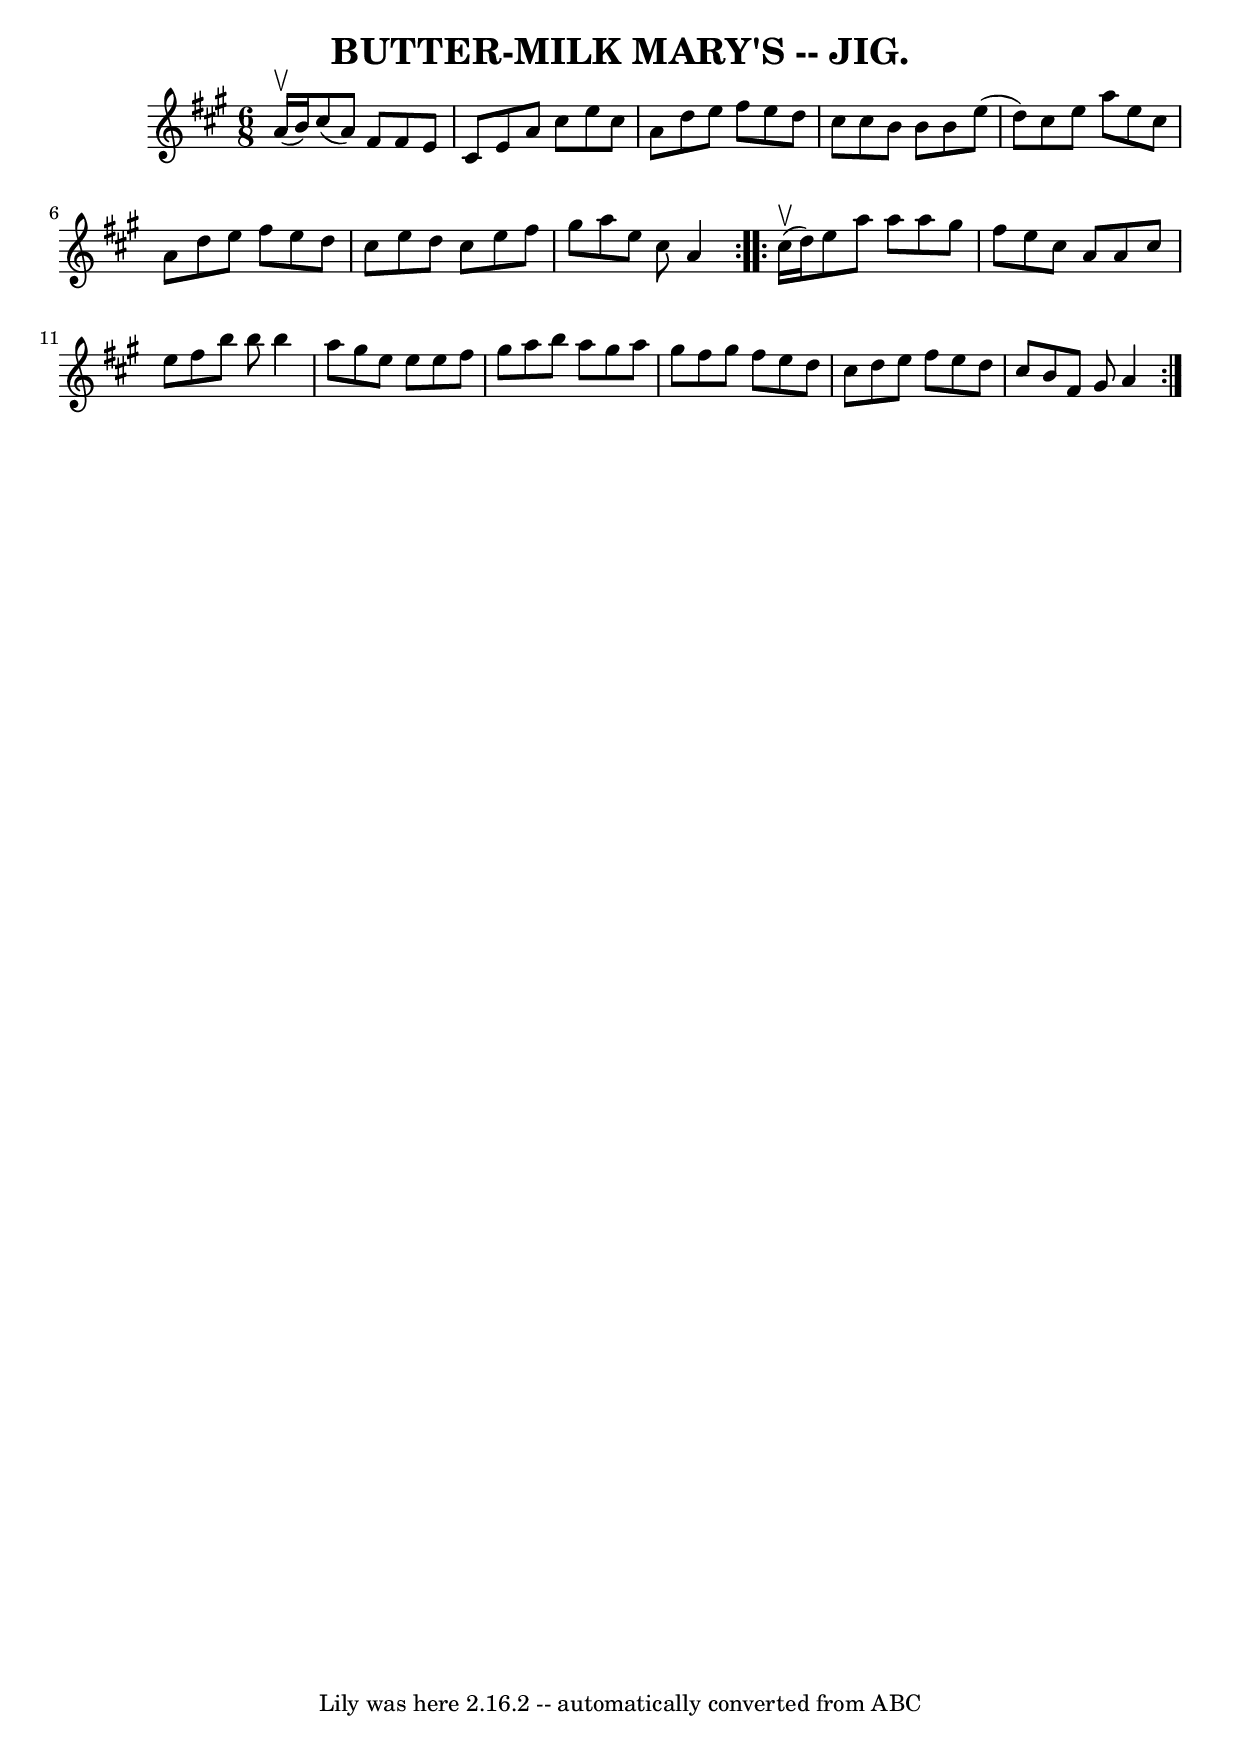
\version "2.7.40"
\include "Mammoth.ily"
\header {
	%% book = "Coles pg. 64.9"
	crossRefNumber = "29"
	footnotes = ""
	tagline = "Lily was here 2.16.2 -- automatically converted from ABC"
	title = "BUTTER-MILK MARY'S -- JIG."
}
voicedefault =  {


\repeat volta 2 {
\time 6/8 
\key a \major a'16 (^\upbow b'16) |
 cis''8 (a'8  
-) fis'8 fis'8 e'8 cis'8  |
 e'8 a'8 cis''8 e''8    
cis''8 a'8  |
 d''8 e''8 fis''8 e''8 d''8 cis''8  
|
 cis''8 b'8 b'8 b'8 e''8 (d''8) |
 cis''8 
 e''8 a''8 e''8 cis''8 a'8  |
 d''8 e''8 fis''8    
e''8 d''8 cis''8  |
 e''8 d''8 cis''8 e''8 fis''8    
gis''8  |
 a''8 e''8 cis''8 a'4  }     \repeat volta 2 {     
cis''16 (^\upbow d''16) |
 e''8 a''8 a''8 a''8 gis''8  
 fis''8  |
 e''8 cis''8 a'8 a'8 cis''8 e''8  |
   
fis''8 b''8 b''8 b''4 a''8  |
 gis''8 e''8 e''8    
e''8 fis''8 gis''8  |
 a''8 b''8 a''8 gis''8 a''8   
 gis''8  |
 fis''8 gis''8 fis''8 e''8 d''8 cis''8  
|
 d''8 e''8 fis''8 e''8 d''8 cis''8  |
 b'8    
fis'8 gis'8 a'4  }   
}

\score{
    <<

	\context Staff="default"
	{
	    \voicedefault 
	}

    >>
	\layout {
	}
	\midi {}
}
